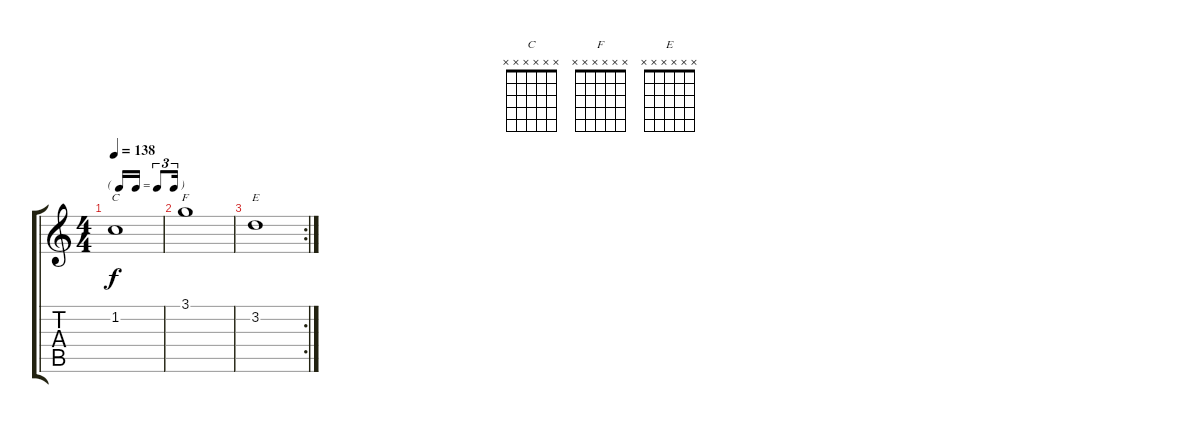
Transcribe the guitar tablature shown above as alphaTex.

\track "" {instrument acousticguitarsteel}
\staff {score tabs}
\tuning (E4 B3 G3 D3 A2 E2) {hide}
\chord ("C" x x x x x x)
\chord ("F" x x x x x x)
\chord ("E" x x x x x x)
\ts (4 4)
\tf triplet16th
\tempo 138
\clef g2
\ks c
1.2.1{ch "C" dy f} |
3.1.1{ch "F"} |
\rc 2
3.2.1{ch "E"}
